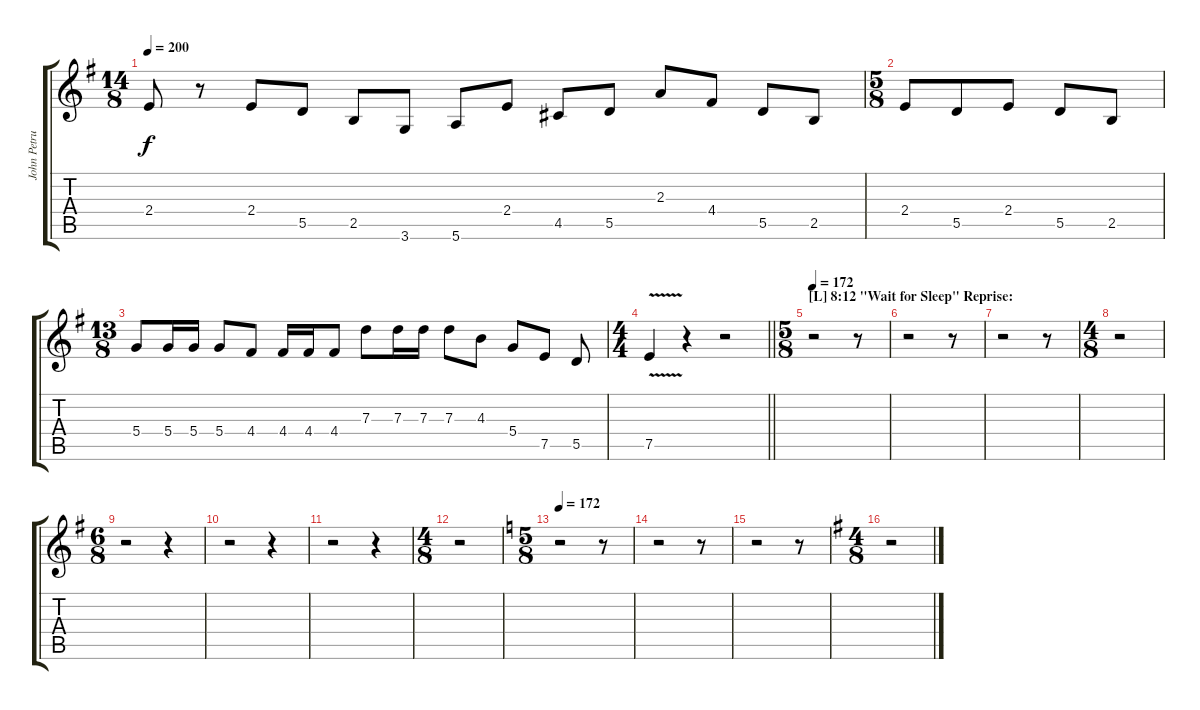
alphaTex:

\track ("John Petrucci - Guitar" "John Petru") {instrument distortionguitar}
\staff {score tabs}
\tuning (E4 B3 G3 D3 A2 E2) {hide}
\ts (14 8)
\tempo 200
\clef g2
\ks g
2.4.8{dy f} r.8 2.4.8 5.5.8 2.5.8 3.6.8 5.6.8 2.4.8 4.5.8 5.5.8 2.3.8 4.4.8 5.5.8 2.5.8 |
\ts (5 8)
2.4.8 5.5.8 2.4.8 5.5.8 2.5.8 |
\ts (13 8)
5.4.8 5.4.16 5.4.16 5.4.8 4.4.8 4.4.16 4.4.16 4.4.8 7.3.8 7.3.16 7.3.16 7.3.8 4.3.8 5.4.8 7.5.8 5.5.8 |
\ts (4 4)
\barLineRight lightlight
7.5{v}.4 r.4 r.2 |
\ts (5 8)
\section ("" "[L] 8:12 \"Wait for Sleep\" Reprise:")
\tempo 172
r.2 r.8 |
r.2 r.8 |
r.2 r.8 |
\ts (4 8)
r.2 |
\ts (6 8)
r.2 r.4 |
r.2 r.4 |
r.2 r.4 |
\ts (4 8)
r.2 |
\ts (5 8)
\tempo 172
\ks c
r.2 r.8 |
r.2 r.8 |
r.2 r.8 |
\ts (4 8)
\ks g
r.2
